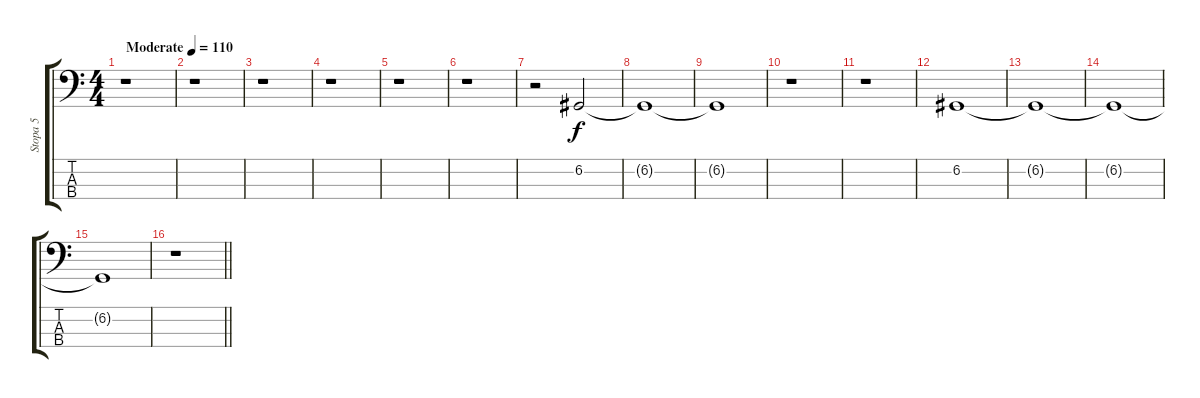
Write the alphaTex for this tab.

\track ("Stopa 5" "Stopa 5") {instrument oboe}
\staff {score tabs}
\tuning (G2 D2 A1 E1) {hide}
\ts (4 4)
\tempo (110 "Moderate")
\clef f4
\ks c
r.1{dy f instrument oboe} |
r.1 |
r.1 |
r.1 |
r.1 |
r.1 |
r.2 6.2.2 |
6.2{t}.1 |
6.2{t}.1{volume 0} |
r.1 |
r.1 |
6.2.1{volume 12} |
6.2{t}.1{volume 4} |
6.2{t}.1 |
6.2{t}.1 |
\barLineRight lightlight
r.1
